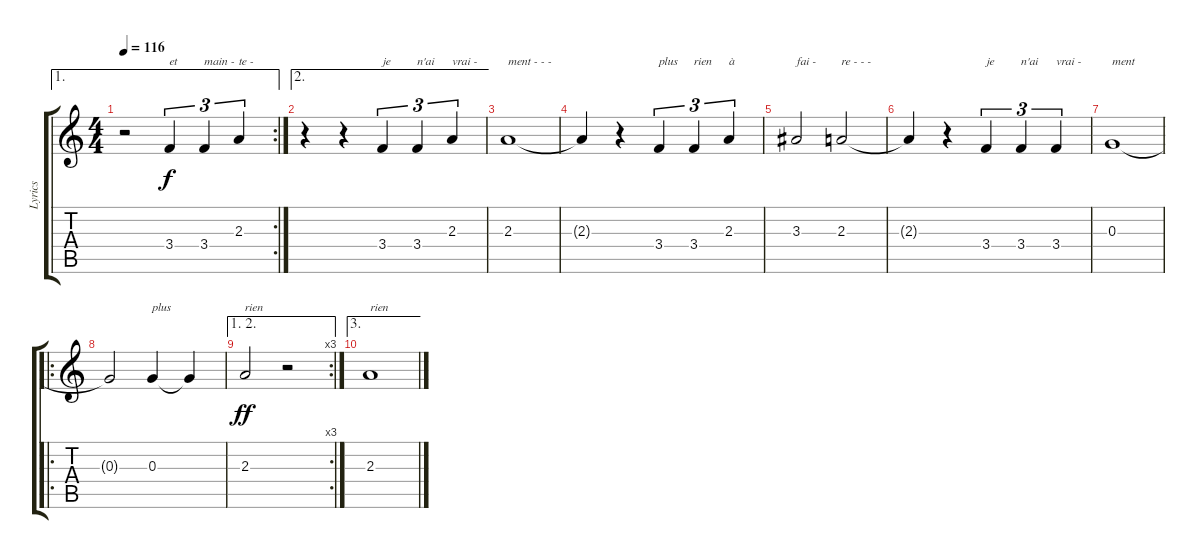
\track ("Lyrics" "Lyrics") {instrument electricguitarjazz}
\staff {score tabs}
\tuning (E4 B3 G3 D3 A2 E2) {hide}
\ae 1
\rc 2
\ts (4 4)
\tempo 116
\clef g2
\ks c
r.2{dy f} 3.4.4{tu (3 2) txt "et"} 3.4.4{tu (3 2) txt "main -"} 2.3.4{tu (3 2) txt "te -"} |
\ae 2
r.4 r.4 3.4.4{tu (3 2) txt "je"} 3.4.4{tu (3 2) txt "n'ai"} 2.3.4{tu (3 2) txt "vrai -"} |
2.3.1{txt "ment - - -"} |
2.3{t}.4 r.4 3.4.4{tu (3 2) txt "plus"} 3.4.4{tu (3 2) txt "rien"} 2.3.4{tu (3 2) txt "à"} |
3.3.2{txt "fai -"} 2.3.2{txt "re - - -"} |
2.3{t}.4 r.4 3.4.4{tu (3 2) txt "je"} 3.4.4{tu (3 2) txt "n'ai"} 3.4.4{tu (3 2) txt "vrai -"} |
0.3.1{txt "ment"} |
\ro
0.3{t}.2 0.3.4{txt "plus"} 0.3{t}.4 |
\ae (1 2)
\rc 3
2.3.2{txt "rien" dy ff} r.2 |
\ae 3
2.3.1{txt "rien"}
